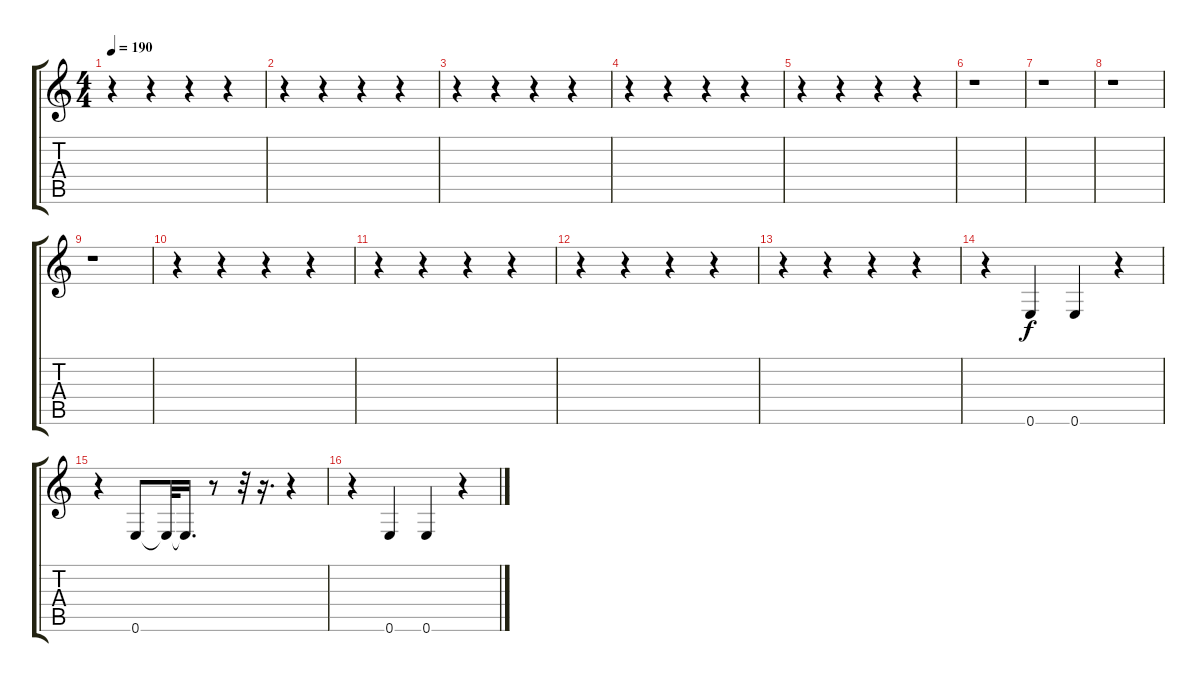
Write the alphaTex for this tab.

\track "" {instrument electricbassfinger}
\staff {score tabs}
\tuning (E4 B3 G3 D3 A2 E2) {hide}
\ts (4 4)
\tempo 190
\clef g2
\ks c
r.4{dy f} r.4 r.4 r.4 |
r.4 r.4 r.4 r.4 |
r.4 r.4 r.4 r.4 |
r.4 r.4 r.4 r.4 |
r.4 r.4 r.4 r.4 |
r.1 |
r.1 |
r.1 |
r.1 |
r.4 r.4 r.4 r.4 |
r.4 r.4 r.4 r.4 |
r.4 r.4 r.4 r.4 |
r.4 r.4 r.4 r.4 |
r.4 0.6.4 0.6.4 r.4 |
r.4 0.6.8 0.6{t}.32 0.6{t}.16{d} r.8 r.32 r.16{d} r.4 |
r.4 0.6.4 0.6.4 r.4
